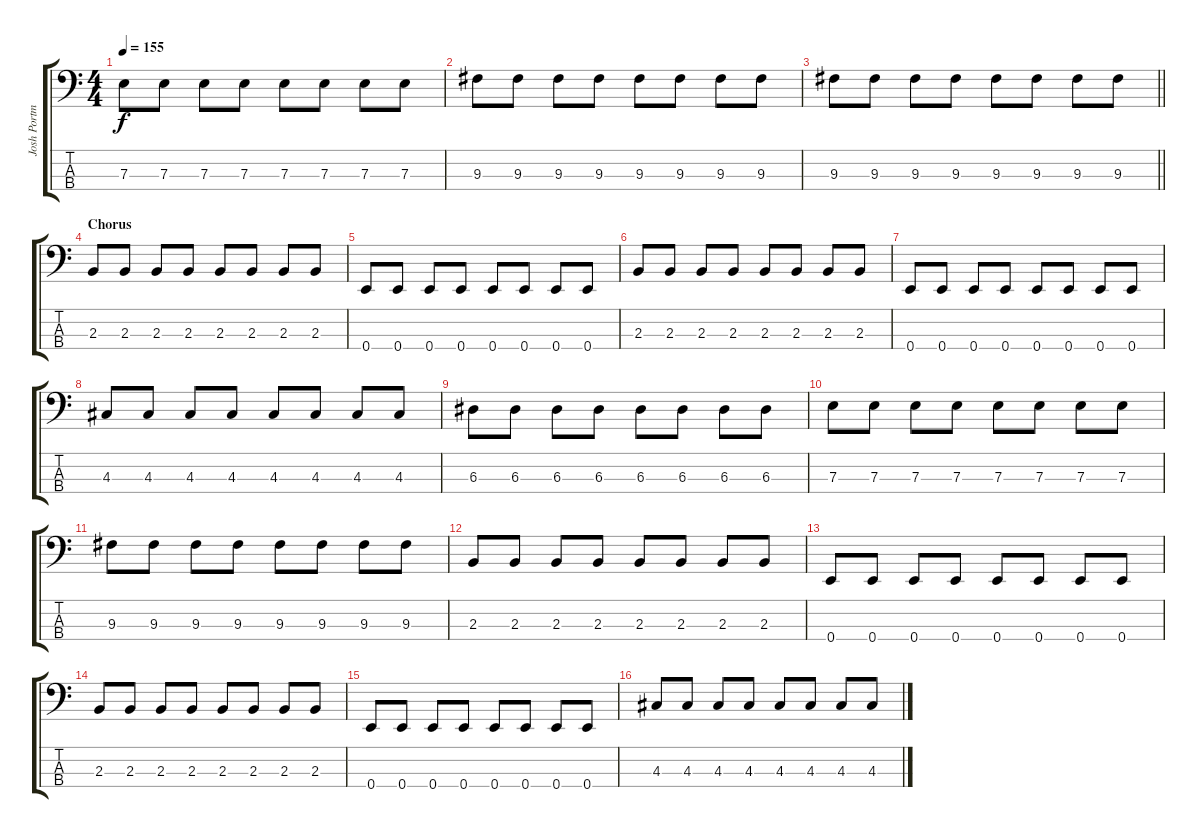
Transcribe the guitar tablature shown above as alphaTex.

\track ("Josh Portman - Bass" "Josh Portm") {instrument electricbasspick}
\staff {score tabs}
\tuning (G2 D2 A1 E1) {hide}
\ts (4 4)
\tempo 155
\clef f4
\ks c
7.3.8{dy f} 7.3.8 7.3.8 7.3.8 7.3.8 7.3.8 7.3.8 7.3.8 |
9.3.8 9.3.8 9.3.8 9.3.8 9.3.8 9.3.8 9.3.8 9.3.8 |
\barLineRight lightlight
9.3.8 9.3.8 9.3.8 9.3.8 9.3.8 9.3.8 9.3.8 9.3.8 |
\section ("" "Chorus")
2.3.8 2.3.8 2.3.8 2.3.8 2.3.8 2.3.8 2.3.8 2.3.8 |
0.4.8 0.4.8 0.4.8 0.4.8 0.4.8 0.4.8 0.4.8 0.4.8 |
2.3.8 2.3.8 2.3.8 2.3.8 2.3.8 2.3.8 2.3.8 2.3.8 |
0.4.8 0.4.8 0.4.8 0.4.8 0.4.8 0.4.8 0.4.8 0.4.8 |
4.3.8 4.3.8 4.3.8 4.3.8 4.3.8 4.3.8 4.3.8 4.3.8 |
6.3.8 6.3.8 6.3.8 6.3.8 6.3.8 6.3.8 6.3.8 6.3.8 |
7.3.8 7.3.8 7.3.8 7.3.8 7.3.8 7.3.8 7.3.8 7.3.8 |
9.3.8 9.3.8 9.3.8 9.3.8 9.3.8 9.3.8 9.3.8 9.3.8 |
2.3.8 2.3.8 2.3.8 2.3.8 2.3.8 2.3.8 2.3.8 2.3.8 |
0.4.8 0.4.8 0.4.8 0.4.8 0.4.8 0.4.8 0.4.8 0.4.8 |
2.3.8 2.3.8 2.3.8 2.3.8 2.3.8 2.3.8 2.3.8 2.3.8 |
0.4.8 0.4.8 0.4.8 0.4.8 0.4.8 0.4.8 0.4.8 0.4.8 |
4.3.8 4.3.8 4.3.8 4.3.8 4.3.8 4.3.8 4.3.8 4.3.8
